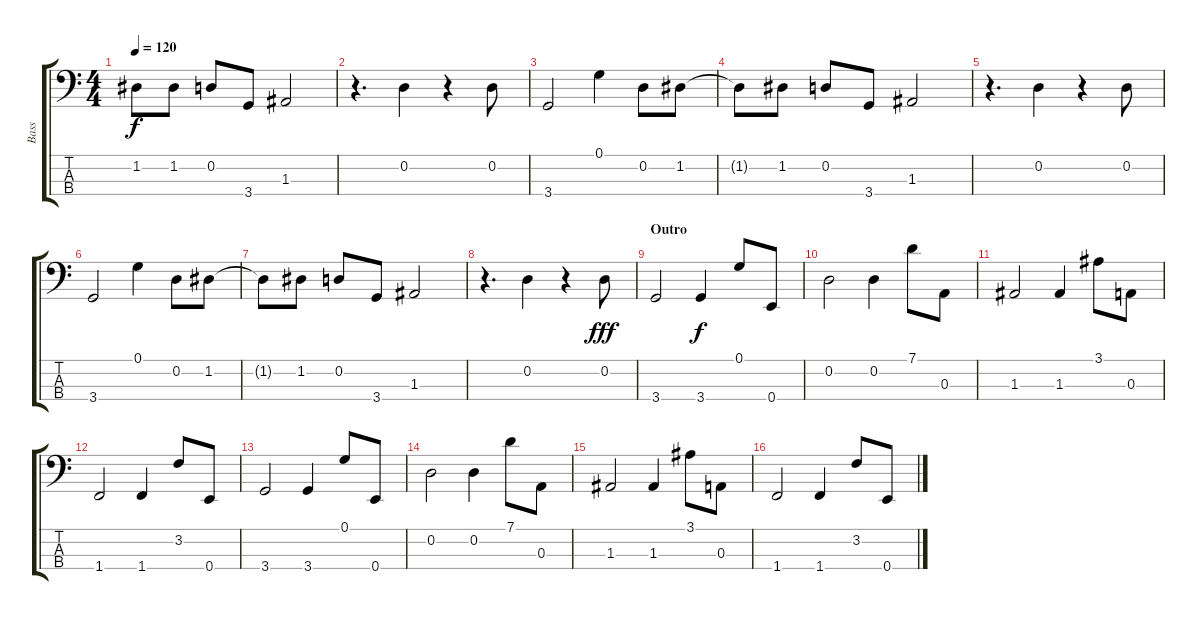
\track ("Bass" "Bass") {instrument electricbassfinger}
\staff {score tabs}
\tuning (G2 D2 A1 E1) {hide}
\ts (4 4)
\tempo 120
\clef f4
\ks c
1.2{t}.8{dy f} 1.2.8 0.2.8 3.4.8 1.3.2 |
r.4{d} 0.2.4 r.4 0.2.8 |
3.4.2 0.1.4 0.2.8 1.2.8 |
1.2{t}.8 1.2.8 0.2.8 3.4.8 1.3.2 |
r.4{d} 0.2.4 r.4 0.2.8 |
3.4.2 0.1.4 0.2.8 1.2.8 |
1.2{t}.8 1.2.8 0.2.8 3.4.8 1.3.2 |
r.4{d} 0.2.4 r.4 0.2.8{dy fff} |
\section ("" "Outro")
3.4.2 3.4.4{dy f} 0.1.8 0.4.8 |
0.2.2 0.2.4 7.1.8 0.3.8 |
1.3.2 1.3.4 3.1.8 0.3.8 |
1.4.2 1.4.4 3.2.8 0.4.8 |
3.4.2 3.4.4 0.1.8 0.4.8 |
0.2.2 0.2.4 7.1.8 0.3.8 |
1.3.2 1.3.4 3.1.8 0.3.8 |
1.4.2 1.4.4 3.2.8 0.4.8
